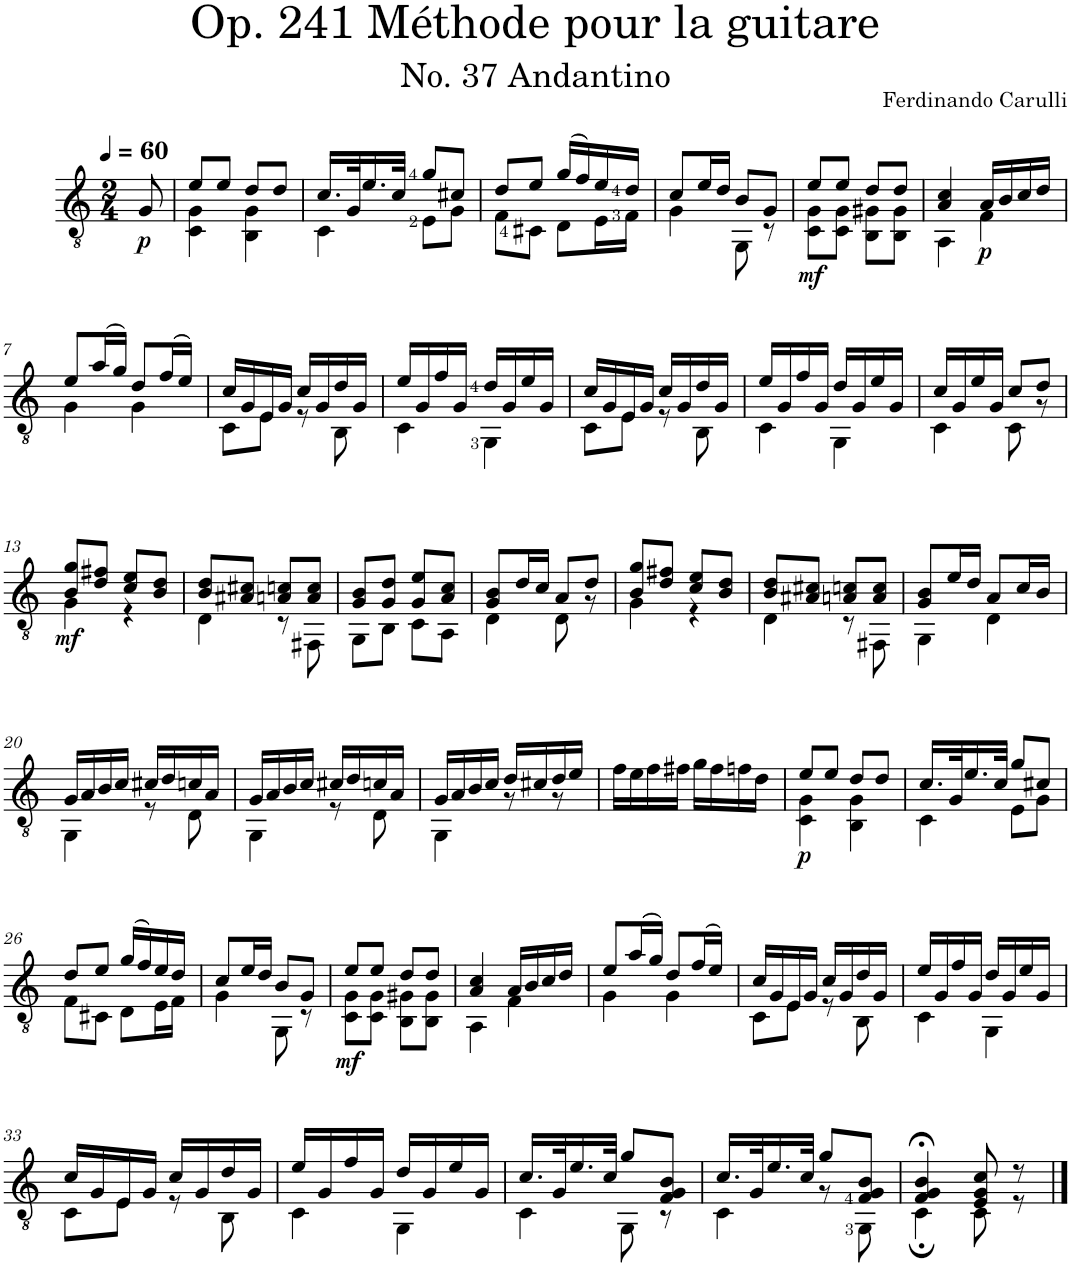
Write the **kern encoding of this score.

**kern	**dynam
*part1	*part1
*staff1	*staff1
*I"Classical Guitar	*
*clefGv2	*
*k[]	*
*C:	*
*M2/4	*
*MM60	*
=	=
!	!LO:DY:b
8G/	p
=1	=1
*^	*
8e/L	4C\ 4G\	.
8e/J	.	.
8d/L	4BB\ 4G\	.
8d/J	.	.
=2	=2	=2
16.c/LL	4C\	.
32G/K	.	.
16.e/	.	.
32c/JJk	.	.
8g/L	8E\L	.
8c#X/J	8G\J	.
=3	=3	=3
8d/L	8F\L	.
8e/J	8C#X\J	.
(16g/LL	8D\L	.
16f/)	.	.
16e/	16E\L	.
16d/JJ	16F\JJ	.
=4	=4	=4
8c/L	4G\	.
16e/L	.	.
16d/JJ	.	.
8B/L	8GG\	.
8G/J	8r	.
=5	=5	=5
!	!	!LO:DY:b
8e/L	8C\ 8G\L	mf
8e/J	8C\ 8G\J	.
8d/L	8BB\ 8G#X\L	.
8d/J	8BB\ 8G#\J	.
=6	=6	=6
4A/ 4c/	4AA\	.
!	!	!LO:DY:b
16A/LL	4F\	p
16B/	.	.
16c/	.	.
16d/JJ	.	.
!!LO:LB:g=z	!!
=7	=7	=7
8e/L	4G\	.
(16a/L	.	.
16g/JJ)	.	.
8d/L	4G\	.
(16f/L	.	.
16e/JJ)	.	.
=8	=8	=8
16c/LL	8C\L	.
16G/	.	.
16E/	8E\J	.
16G/JJ	.	.
16c/LL	8r	.
16G/	.	.
16d/	8BB\	.
16G/JJ	.	.
=9	=9	=9
16e/LL	4C\	.
16G/	.	.
16f/	.	.
16G/JJ	.	.
16d/LL	4GG\	.
16G/	.	.
16e/	.	.
16G/JJ	.	.
=10	=10	=10
16c/LL	8C\L	.
16G/	.	.
16E/	8E\J	.
16G/JJ	.	.
16c/LL	8r	.
16G/	.	.
16d/	8BB\	.
16G/JJ	.	.
=11	=11	=11
16e/LL	4C\	.
16G/	.	.
16f/	.	.
16G/JJ	.	.
16d/LL	4GG\	.
16G/	.	.
16e/	.	.
16G/JJ	.	.
=12	=12	=12
16c/LL	4C\	.
16G/	.	.
16e/	.	.
16G/JJ	.	.
8c/L	8C\	.
8d/J	8r	.
!!LO:LB:g=z	!!
=13	=13	=13
!	!	!LO:DY:b
8B/ 8g/L	4G\	mf
8d/ 8f#X/J	.	.
8c/ 8e/L	4r	.
8B/ 8d/J	.	.
=14	=14	=14
8B/ 8d/L	4D\	.
8A#X/ 8c#X/J	.	.
8An/ 8cn/L	8r	.
8A/ 8c/J	8FF#X\	.
=15	=15	=15
8G/ 8B/L	8GG\L	.
8G/ 8d/J	8BB\J	.
8G/ 8e/L	8C\L	.
8A/ 8c/J	8AA\J	.
=16	=16	=16
8G/ 8B/L	4D\	.
16d/L	.	.
16c/JJ	.	.
8A/L	8D\	.
8d/J	8r	.
=17	=17	=17
8B/ 8g/L	4G\	.
8d/ 8f#X/J	.	.
8c/ 8e/L	4r	.
8B/ 8d/J	.	.
=18	=18	=18
8B/ 8d/L	4D\	.
8A#X/ 8c#X/J	.	.
8An/ 8cn/L	8r	.
8A/ 8c/J	8FF#X\	.
=19	=19	=19
8G/ 8B/L	4GG\	.
16e/L	.	.
16d/JJ	.	.
8A/L	4D\	.
16c/L	.	.
16B/JJ	.	.
!!LO:LB:g=z	!!
=20	=20	=20
16G/LL	4GG\	.
16A/	.	.
16B/	.	.
16c/JJ	.	.
16c#X/LL	8r	.
16d/	.	.
16cn/	8D\	.
16A/JJ	.	.
=21	=21	=21
16G/LL	4GG\	.
16A/	.	.
16B/	.	.
16c/JJ	.	.
16c#X/LL	8r	.
16d/	.	.
16cn/	8D\	.
16A/JJ	.	.
=22	=22	=22
16G/LL	4GG\	.
16A/	.	.
16B/	.	.
16c/JJ	.	.
16d/LL	8r	.
16c#X/	.	.
16d/	8r	.
16e/JJ	.	.
*v	*v	*
=23	=23
16f\LL	.
16e\	.
16f\	.
16f#X\JJ	.
16g\LL	.
16f#\	.
16fn\	.
16d\JJ	.
=24	=24
*^	*
!	!	!LO:DY:b
8e/L	4C\ 4G\	p
8e/J	.	.
8d/L	4BB\ 4G\	.
8d/J	.	.
=25	=25	=25
16.c/LL	4C\	.
32G/K	.	.
16.e/	.	.
32c/JJk	.	.
8g/L	8E\L	.
8c#X/J	8G\J	.
!!LO:LB:g=z	!!
=26	=26	=26
8d/L	8F\L	.
8e/J	8C#X\J	.
(16g/LL	8D\L	.
16f/)	.	.
16e/	16E\L	.
16d/JJ	16F\JJ	.
=27	=27	=27
8c/L	4G\	.
16e/L	.	.
16d/JJ	.	.
8B/L	8GG\	.
8G/J	8r	.
=28	=28	=28
!	!	!LO:DY:b
8e/L	8C\ 8G\L	mf
8e/J	8C\ 8G\J	.
8d/L	8BB\ 8G#X\L	.
8d/J	8BB\ 8G#\J	.
=29	=29	=29
4A/ 4c/	4AA\	.
16A/LL	4F\	.
16B/	.	.
16c/	.	.
16d/JJ	.	.
=30	=30	=30
8e/L	4G\	.
(16a/L	.	.
16g/JJ)	.	.
8d/L	4G\	.
(16f/L	.	.
16e/JJ)	.	.
=31	=31	=31
16c/LL	8C\L	.
16G/	.	.
16E/	8E\J	.
16G/JJ	.	.
16c/LL	8r	.
16G/	.	.
16d/	8BB\	.
16G/JJ	.	.
=32	=32	=32
16e/LL	4C\	.
16G/	.	.
16f/	.	.
16G/JJ	.	.
16d/LL	4GG\	.
16G/	.	.
16e/	.	.
16G/JJ	.	.
!!LO:LB:g=z	!!
=33	=33	=33
16c/LL	8C\L	.
16G/	.	.
16E/	8E\J	.
16G/JJ	.	.
16c/LL	8r	.
16G/	.	.
16d/	8BB\	.
16G/JJ	.	.
=34	=34	=34
16e/LL	4C\	.
16G/	.	.
16f/	.	.
16G/JJ	.	.
16d/LL	4GG\	.
16G/	.	.
16e/	.	.
16G/JJ	.	.
=35	=35	=35
16.c/LL	4C\	.
32G/K	.	.
16.e/	.	.
32c/JJk	.	.
8g/L	8GG\	.
8F/ 8G/ 8B/J	8r	.
=36	=36	=36
16.c/LL	4C\	.
32G/K	.	.
16.e/	.	.
32c/JJk	.	.
8g/L	8r	.
8F/ 8G/ 8B/J	8GG\	.
=37	=37	=37
4F/;< 4G/;< 4B/;<	4C;\	.
8E/ 8G/ 8c/	8C\	.
8r	8r	.
*v	*v	*
==	==
*-	*-
